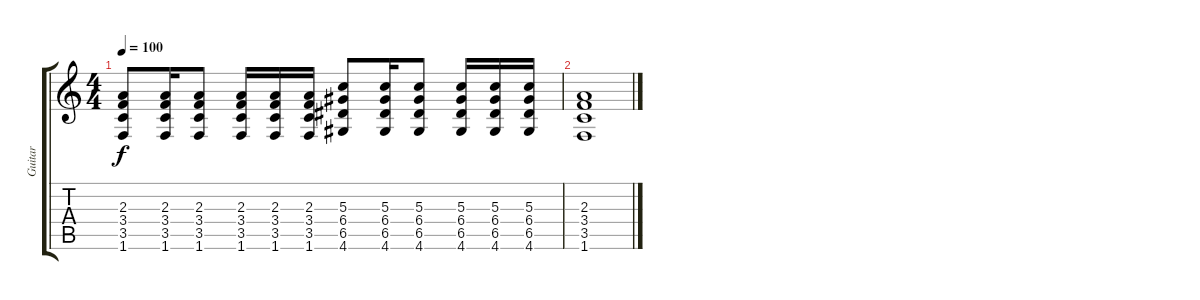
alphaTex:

\track ("Guitar" "Guitar") {instrument overdrivenguitar}
\staff {score tabs}
\tuning (E4 B3 G3 D3 A2 E2) {hide}
\ts (4 4)
\tempo 100
\clef g2
\ks c
(2.3 3.4 3.5 1.6).8{dy f} (2.3 3.4 3.5 1.6).16 (2.3 3.4 3.5 1.6).8 (2.3 3.4 3.5 1.6).16 (2.3 3.4 3.5 1.6).16 (2.3 3.4 3.5 1.6).16 (5.3 6.4 6.5 4.6).8 (5.3 6.4 6.5 4.6).16 (5.3 6.4 6.5 4.6).8 (5.3 6.4 6.5 4.6).16 (5.3 6.4 6.5 4.6).16 (5.3 6.4 6.5 4.6).16 |
(2.3 3.4 3.5 1.6).1
